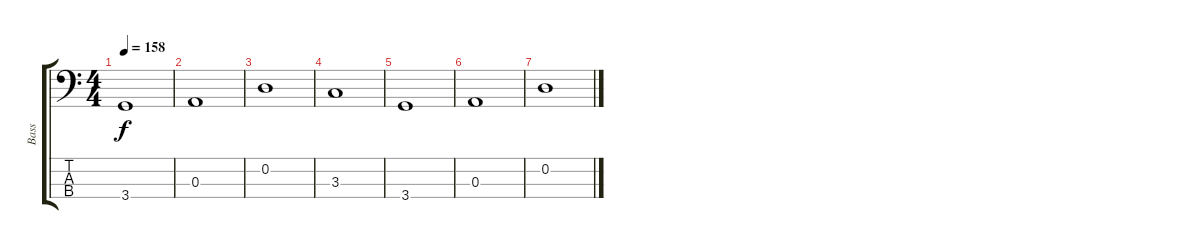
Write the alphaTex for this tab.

\track ("Bass" "Bass") {instrument electricbasspick}
\staff {score tabs}
\tuning (G2 D2 A1 E1) {hide}
\ts (4 4)
\tempo 158
\clef f4
\ks c
3.4.1{dy f} |
0.3.1 |
0.2.1 |
3.3.1 |
3.4.1 |
0.3.1 |
0.2.1
